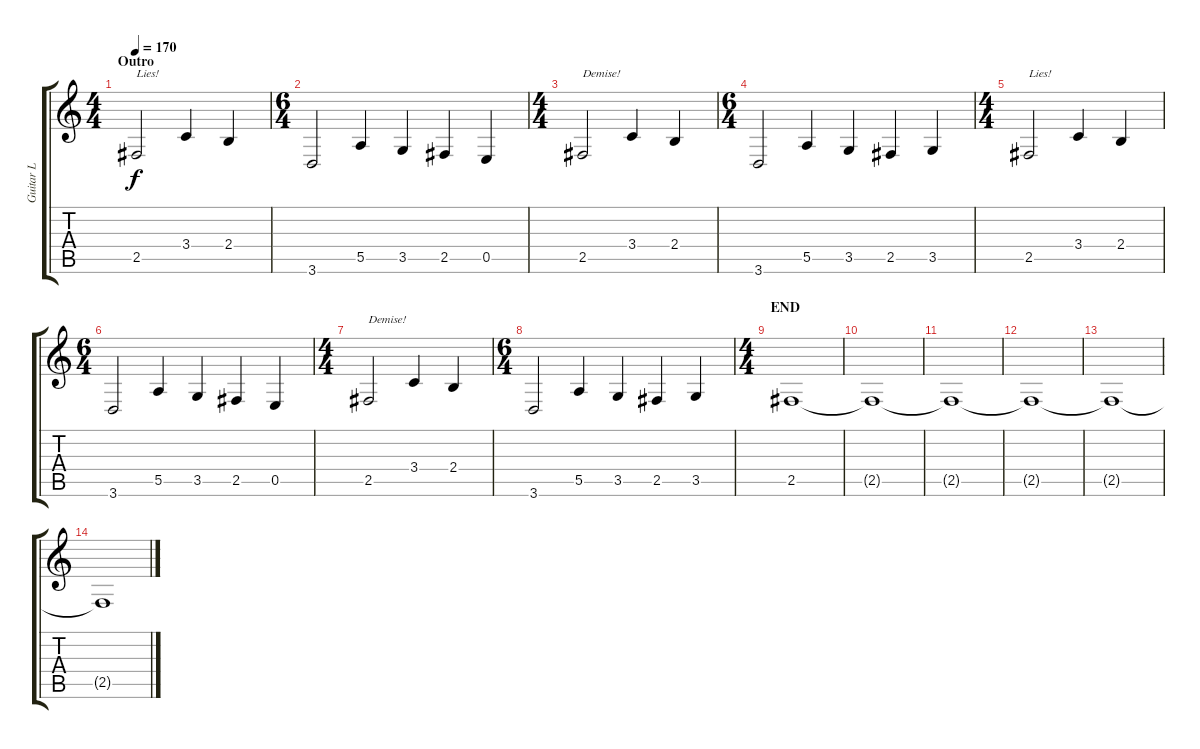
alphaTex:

\track ("Guitar L" "Guitar L") {instrument distortionguitar}
\staff {score tabs}
\tuning (B3 Gb3 D3 A2 E2 B1) {hide}
\ts (4 4)
\section ("" "Outro")
\tempo 170
\clef g2
\ks c
2.5.2{txt "Lies!" dy f} 3.4.4 2.4.4 |
\ts (6 4)
3.6.2 5.5.4 3.5.4 2.5.4 0.5.4 |
\ts (4 4)
2.5.2{txt "Demise!"} 3.4.4 2.4.4 |
\ts (6 4)
3.6.2 5.5.4 3.5.4 2.5.4 3.5.4 |
\ts (4 4)
2.5.2{txt "Lies!"} 3.4.4 2.4.4 |
\ts (6 4)
3.6.2 5.5.4 3.5.4 2.5.4 0.5.4 |
\ts (4 4)
2.5.2{txt "Demise!"} 3.4.4 2.4.4 |
\ts (6 4)
3.6.2 5.5.4 3.5.4 2.5.4 3.5.4 |
\ts (4 4)
\section ("" "END")
2.5.1 |
2.5{t}.1 |
2.5{t}.1 |
2.5{t}.1 |
2.5{t}.1 |
2.5{t}.1
